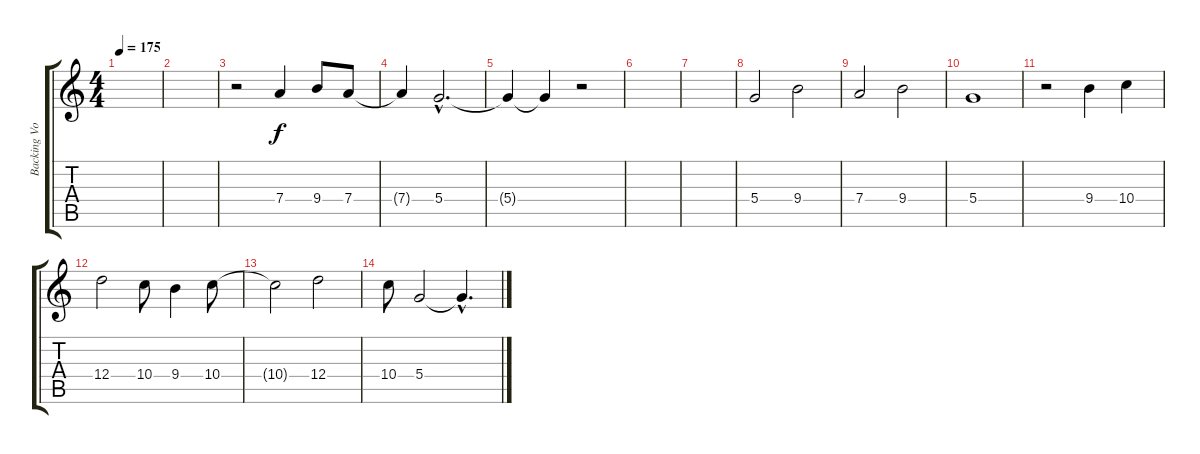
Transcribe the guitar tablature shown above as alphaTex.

\track ("Backing Vox" "Backing Vo") {instrument fretlessbass}
\staff {score tabs}
\tuning (E4 B3 G3 D3 A2 E2) {hide}
\ts (4 4)
\tempo 175
\clef g2
\ks c
|
|
r.2 7.4.4 9.4.8 7.4.8 |
7.4{t}.4 5.4{hac}.2{d} |
5.4{t}.4 5.4{t}.4 r.2 |
|
|
5.4.2 9.4.2 |
7.4.2 9.4.2 |
5.4.1 |
r.2 9.4.4 10.4.4 |
12.4.2 10.4.8 9.4.4 10.4.8 |
10.4{t}.2 12.4.2 |
10.4.8 5.4.2 5.4{hac t}.4{d}
